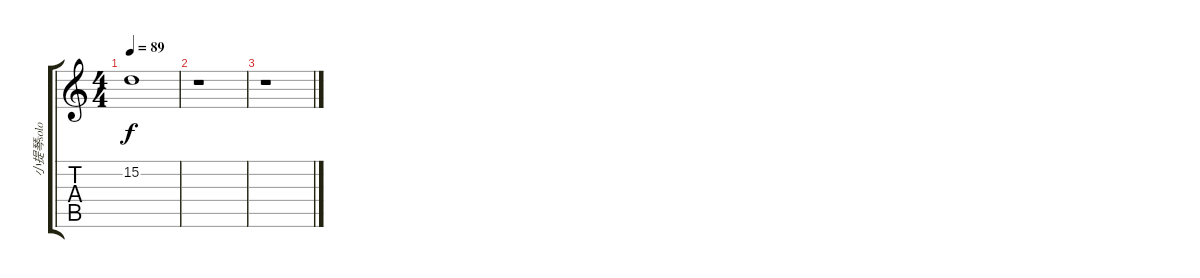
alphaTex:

\track ("小提琴solo" "小提琴solo") {instrument violin}
\staff {score tabs}
\tuning (E4 B3 G3 D3 A2 E2) {hide}
\ts (4 4)
\tempo 89
\clef g2
\ks c
15.2.1{dy f} |
r.1 |
r.1
